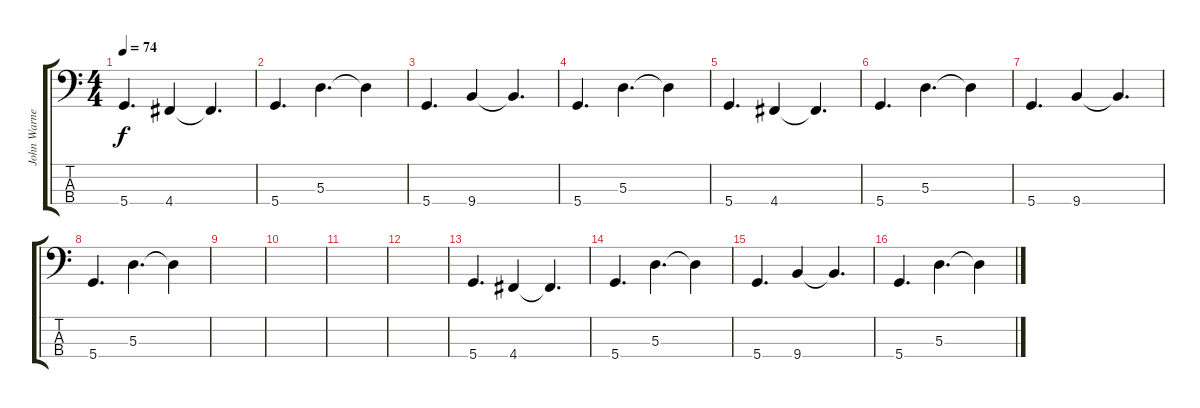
\track ("John Warne - Bass Guitar" "John Warne") {instrument electricbasspick}
\staff {score tabs}
\tuning (G2 D2 A1 D1) {hide}
\ts (4 4)
\tempo 74
\clef f4
\ks c
5.4.4{d dy f} 4.4.4 4.4{t}.4{d} |
5.4.4{d} 5.3.4{d} 5.3{t}.4 |
5.4.4{d} 9.4.4 9.4{t}.4{d} |
5.4.4{d} 5.3.4{d} 5.3{t}.4 |
5.4.4{d} 4.4.4 4.4{t}.4{d} |
5.4.4{d} 5.3.4{d} 5.3{t}.4 |
5.4.4{d} 9.4.4 9.4{t}.4{d} |
5.4.4{d} 5.3.4{d} 5.3{t}.4 |
|
|
|
|
5.4.4{d} 4.4.4 4.4{t}.4{d} |
5.4.4{d} 5.3.4{d} 5.3{t}.4 |
5.4.4{d} 9.4.4 9.4{t}.4{d} |
5.4.4{d} 5.3.4{d} 5.3{t}.4
